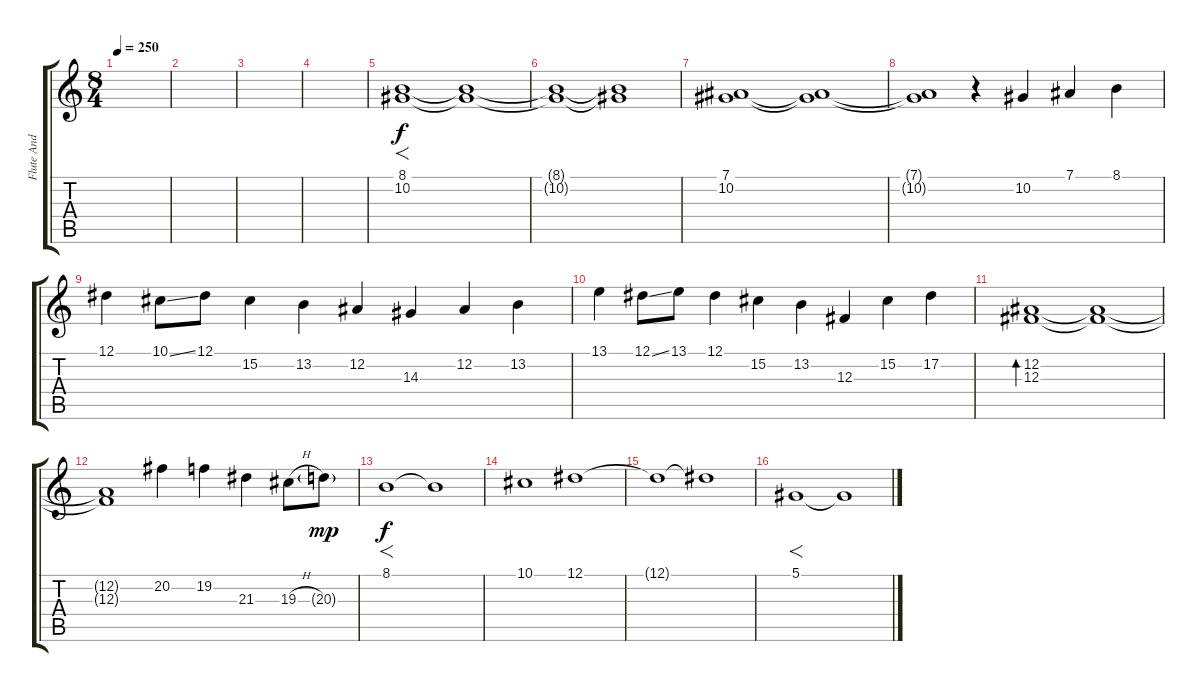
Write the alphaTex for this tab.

\track ("Flute And Lead Organ" "Flute And ") {instrument shakuhachi}
\staff {score tabs}
\tuning (Eb4 Bb3 Gb3 Db3 Ab2 Eb2) {hide}
\ts (8 4)
\tempo 250
\clef g2
\ks c
|
|
|
|
(8.1 10.2).1{f} (8.1{t} 10.2{t}).1 |
(8.1{t} 10.2{t}).1 (8.1{t} 10.2{t}).1 |
(7.1 10.2).1 (7.1{t} 10.2{t}).1 |
(7.1{t} 10.2{t}).1 r.4 10.2.4 7.1.4 8.1.4 |
12.1.4 10.1{ss}.8 12.1.8 15.2.4 13.2.4 12.2.4 14.3.4 12.2.4 13.2.4 |
13.1.4 12.1{ss}.8 13.1.8 12.1.4 15.2.4 13.2.4 12.3.4 15.2.4 17.2.4 |
(12.2 12.3).1{bd 480} (12.2{t} 12.3{t}).1 |
(12.2{t} 12.3{t}).1 20.2.4 19.2.4 21.3.4 19.3{h}.8 20.3{g}.8{dy mp} |
8.1.1{f dy f} 8.1{t}.1 |
10.1.1 12.1.1 |
12.1{t}.1 12.1{t}.1 |
5.1.1{f} 5.1{t}.1
